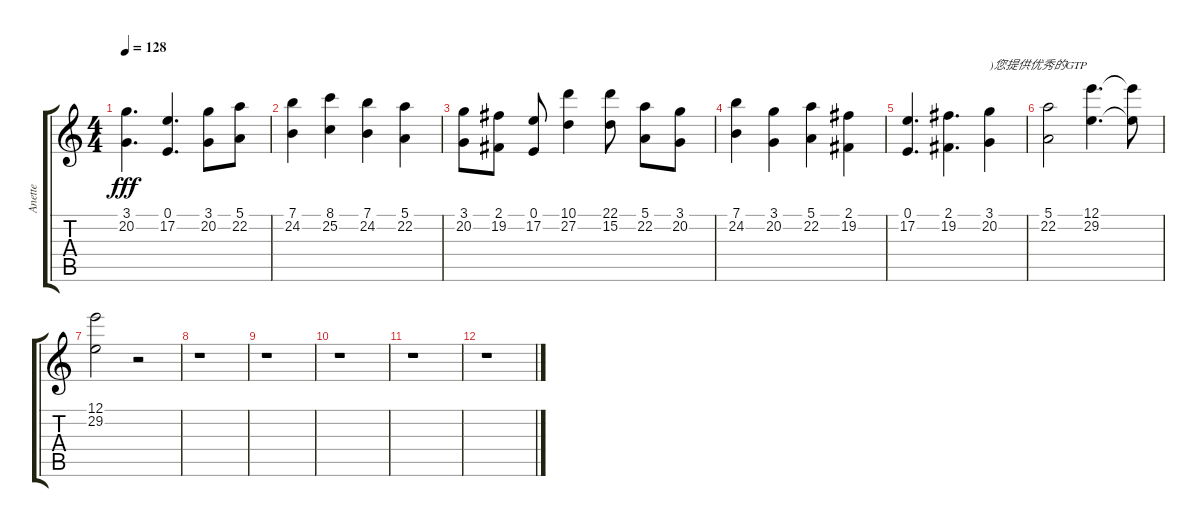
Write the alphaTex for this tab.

\track ("Anette" "Anette") {instrument acousticgrandpiano}
\staff {score tabs}
\tuning (E4 B3 G3 D3 A2 E2) {hide}
\ts (4 4)
\tempo 128
\clef g2
\ks c
(3.1 20.2).4{d dy fff} (0.1 17.2).4{d} (3.1 20.2).8 (5.1 22.2).8 |
(7.1 24.2).4 (8.1 25.2).4 (7.1 24.2).4 (5.1 22.2).4 |
(3.1 20.2).8 (2.1 19.2).8 (0.1 17.2).8 (10.1 27.2).4 (22.1 15.2).8 (5.1 22.2).8 (3.1 20.2).8 |
(7.1 24.2).4 (3.1 20.2).4 (5.1 22.2).4 (2.1 19.2).4 |
(0.1 17.2).4{d} (2.1 19.2).4{d} (3.1 20.2).4{txt ")您提供优秀的GTP"} |
(5.1 22.2).2 (12.1 29.2).4{d} (12.1{t} 29.2{t}).8 |
(12.1 29.2).2 r.2 |
r.1 |
r.1 |
r.1 |
r.1 |
r.1
